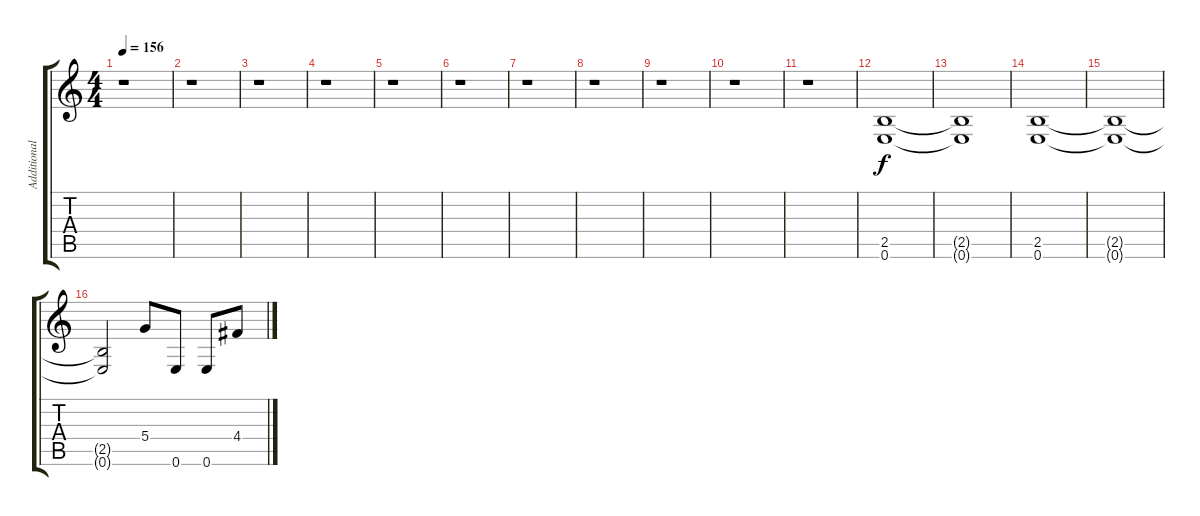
\track ("Additional Guitar" "Additional") {instrument overdrivenguitar}
\staff {score tabs}
\tuning (E4 B3 G3 D3 A2 E2) {hide}
\ts (4 4)
\tempo 156
\clef g2
\ks c
r.1{dy f} |
r.1 |
r.1 |
r.1 |
r.1 |
r.1 |
r.1 |
r.1 |
r.1 |
r.1 |
r.1 |
(2.5 0.6).1 |
(2.5{t} 0.6{t}).1 |
(2.5 0.6).1 |
(2.5{t} 0.6{t}).1 |
(2.5{t} 0.6{t}).2 5.4.8 0.6.8 0.6.8 4.4.8
